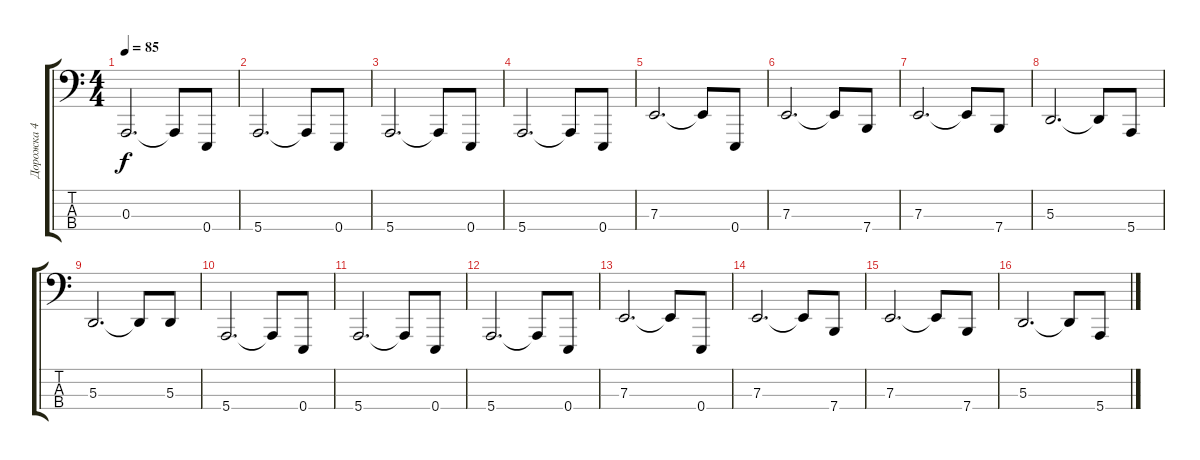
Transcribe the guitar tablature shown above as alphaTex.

\track ("Дорожка 4" "Дорожка 4") {instrument timpani}
\staff {score tabs}
\tuning (G2 D2 A1 E1) {hide}
\ts (4 4)
\tempo 85
\clef f4
\ks c
0.3.2{d dy f} 0.3{t}.8 0.4.8 |
5.4.2{d} 5.4{t}.8 0.4.8 |
5.4.2{d} 5.4{t}.8 0.4.8 |
5.4.2{d} 5.4{t}.8 0.4.8 |
7.3.2{d} 7.3{t}.8 0.4.8 |
7.3.2{d} 7.3{t}.8 7.4.8 |
7.3.2{d} 7.3{t}.8 7.4.8 |
5.3.2{d} 5.3{t}.8 5.4.8 |
5.3.2{d} 5.3{t}.8 5.3.8 |
5.4.2{d} 5.4{t}.8 0.4.8 |
5.4.2{d} 5.4{t}.8 0.4.8 |
5.4.2{d} 5.4{t}.8 0.4.8 |
7.3.2{d} 7.3{t}.8 0.4.8 |
7.3.2{d} 7.3{t}.8 7.4.8 |
7.3.2{d} 7.3{t}.8 7.4.8 |
5.3.2{d} 5.3{t}.8 5.4.8
